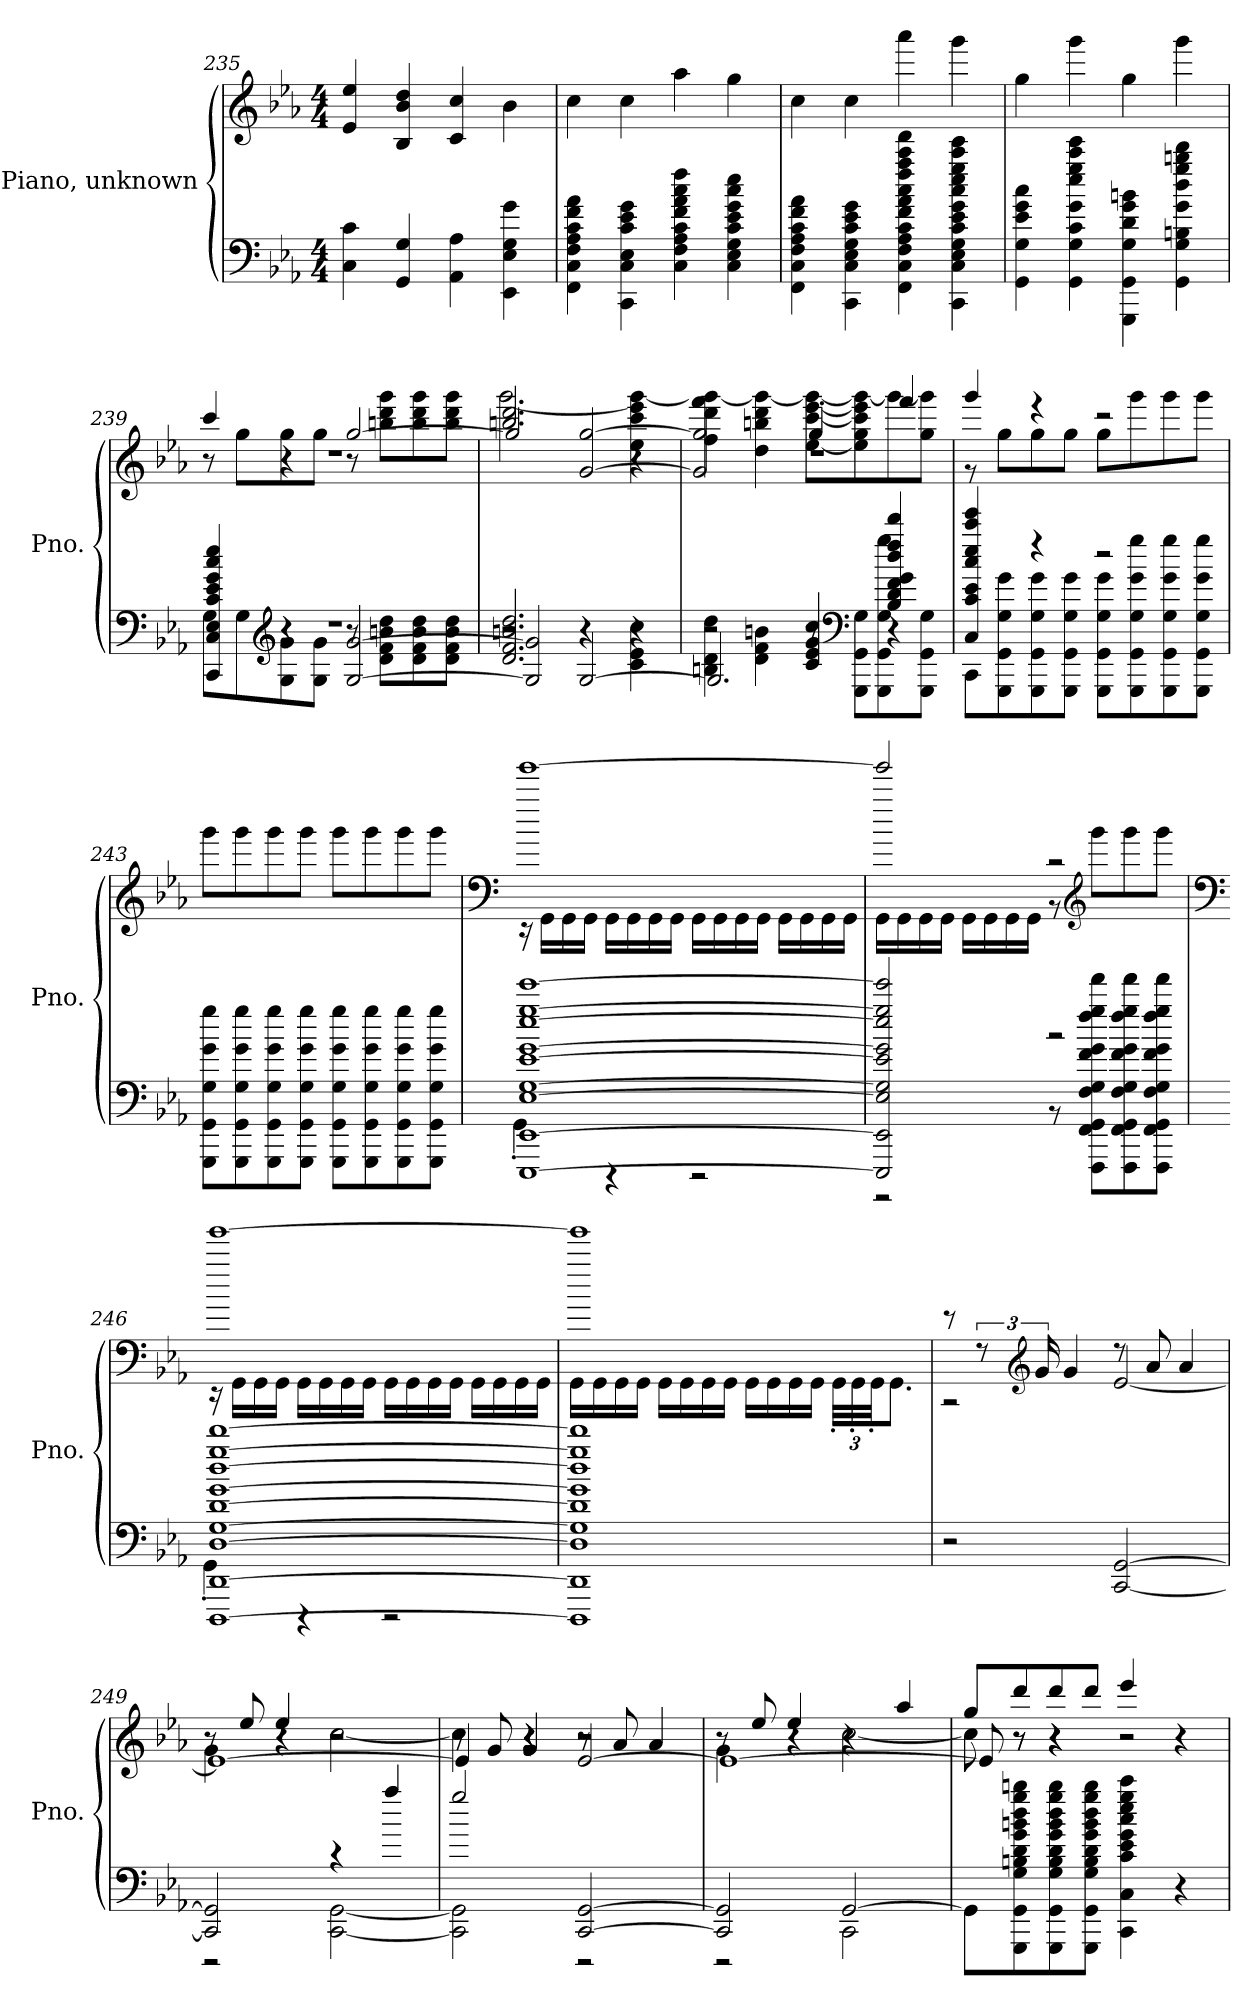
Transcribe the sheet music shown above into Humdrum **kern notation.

**kern	**kern
*part1	*part1
*staff2	*staff1
*I"Piano, unknown	*
*I'Pno.	*
*clefF4	*clefG2
*k[b-e-a-]	*k[b-e-a-]
*M4/4	*M4/4
=235	=235
4C\ 4c\	4e-/ 4ee-/
4GG/ 4G/	4B-/ 4b-/ 4dd/
4AA-\ 4A-\	4c/ 4cc/
4EE-\ 4E-\ 4G\ 4g\	4b-\
!!LO:PB:g=z
=236	=236
4FF\ 4C\ 4F\ 4A-\ 4c\ 4f\ 4a-\	4cc\
4CC\ 4C\ 4E-\ 4c\ 4e-\ 4g\	4cc\
4C\ 4F\ 4A-\ 4c\ 4f\ 4a-\ 4cc\ 4ff\	4aa-\
4C\ 4E-\ 4G\ 4c\ 4e-\ 4g\ 4cc\ 4ee-\	4gg\
=237	=237
4FF\ 4C\ 4F\ 4A-\ 4c\ 4f\ 4a-\	4cc\
4CC\ 4C\ 4E-\ 4G\ 4c\ 4e-\ 4g\	4cc\
4FF\ 4C\ 4F\ 4A-\ 4c\ 4f\ 4a-\ 4cc\ 4ff\ 4aa-\ 4ccc\ 4fff\	4aaa-\
4CC\ 4C\ 4E-\ 4G\ 4c\ 4e-\ 4g\ 4cc\ 4ee-\ 4gg\ 4ccc\ 4eee-\	4ggg\
=238	=238
4GG\ 4G\ 4e-\ 4g\ 4cc\	4gg\
4GG\ 4G\ 4c\ 4g\ 4ee-\ 4gg\ 4ccc\ 4eee-\	4ggg\
4GGG\ 4GG\ 4G\ 4d\ 4g\ 4bn\	4gg\
4GG\ 4G\ 4Bn\ 4g\ 4dd\ 4gg\ 4bbn\ 4ddd\	4ggg\
=239	=239
*^	*^
*	*^	*	*^
1r	8G\L	4CC/ 4C/ 4E-/ 4c/ 4e-/ 4g/ 4cc/ 4ee-/	1r	8r	4ccc/
.	8G\	.	.	8gg\L	.
*clefG2	*	*	*	*	*
.	8G\ 8g\	4r	.	8gg\	4r
.	8G\ 8g\J	.	.	8gg\J	.
.	8r	[2G/ [2g/	.	8r	[2gg/
.	8d\ 8f\ 8bn\ 8dd\L	.	.	8bbn\ 8ddd\ 8ggg\L	.
.	8d\ 8f\ 8b\ 8dd\	.	.	8bb\ 8ddd\ 8ggg\	.
.	8d\ 8f\ 8b\ 8dd\J	.	.	8bb\ 8ddd\ 8ggg\J	.
=240	=240	=240	=240	=240	=240
2.d/ 2.f/ 2.bn/ 2.dd/	2r	2G/] 2g/]	2.bbn/ 2.ddd/	[2.ggg\	2gg/]
.	4r	[2G/	.	.	[2g/ [2gg/
4r	4c\ 4e-\ 4cc\	.	4r	4ee-\ 4ccc\ 4eee-\ 4ggg\_	.
!!LO:LB:g=z	!!	!!
=241	=241	=241	=241	=241	=241
2r	4Bn\ 4d\ 4dd\	2.G/]	1r	4ff\ 4ddd\ 4fff\ 4ggg\_	2g/] 2gg/]
.	4d\ 4f\ 4bn\	.	.	4dd\ 4bbn\ 4ddd\ 4ggg\_	.
4c/ 4e-/ 4g/ 4cc/	8r	.	.	[8ee-\ [8ccc\ [8eee-\ 8ggg\_L	4gg'/
*clefF4	*	*	*	*	*
.	8GGG\ 8GG\ 8G\L	.	.	8ee-\] 8gg\ 8ccc\] 8eee-\] 8ggg\_	.
4B/ 4d/ 4f/ 4g/ 4dd/ 4ff/ 4ddd/	8GGG\ 8GG\ 8G\ 8gg\	4r	.	8ggg\_	4fff/
.	8GGG\ 8GG\ 8G\J	.	.	8gg\ 8ggg\]J	.
*	*v	*v	*	*	*
*	*	*	*v	*v
=242	=242	=242	=242
4C/ 4c/ 4e-/ 4cc/ 4ee-/ 4ccc/ 4eee-/	8CC\L	4ggg/	8r
.	8GGG\ 8GG\ 8G\ 8g\	.	8gg\L
4r	8GGG\ 8GG\ 8G\ 8g\	4r	8gg\
.	8GGG\ 8GG\ 8G\ 8g\J	.	8gg\J
2r	8GGG\ 8GG\ 8G\ 8g\L	2r	8gg\L
.	8GGG\ 8GG\ 8G\ 8g\ 8gg\	.	8ggg\
.	8GGG\ 8GG\ 8G\ 8g\ 8gg\	.	8ggg\
.	8GGG\ 8GG\ 8G\ 8g\ 8gg\J	.	8ggg\J
*v	*v	*	*
*	*v	*v
=243	=243
8GGG\ 8GG\ 8G\ 8g\ 8gg\L	8ggg\L
8GGG\ 8GG\ 8G\ 8g\ 8gg\	8ggg\
8GGG\ 8GG\ 8G\ 8g\ 8gg\	8ggg\
8GGG\ 8GG\ 8G\ 8g\ 8gg\J	8ggg\J
8GGG\ 8GG\ 8G\ 8g\ 8gg\L	8ggg\L
8GGG\ 8GG\ 8G\ 8g\ 8gg\	8ggg\
8GGG\ 8GG\ 8G\ 8g\ 8gg\	8ggg\
8GGG\ 8GG\ 8G\ 8g\ 8gg\J	8ggg\J
!!LO:LB:g=z
=244	=244
*	*clefF4
*^	*^
[1EEE- [1EE- [1E- [1G [1e- [1g [1ee- [1gg [1eee-	4GG'\	[1ggg	16r
.	.	.	16GG\LL
.	.	.	16GG\
.	.	.	16GG\JJ
.	4r	.	16GG\LL
.	.	.	16GG\
.	.	.	16GG\
.	.	.	16GG\JJ
.	2r	.	16GG\LL
.	.	.	16GG\
.	.	.	16GG\
.	.	.	16GG\JJ
.	.	.	16GG\LL
.	.	.	16GG\
.	.	.	16GG\
.	.	.	16GG\JJ
=245	=245	=245	=245
2EEE-/] 2EE-/] 2E-/] 2G/] 2e-/] 2g/] 2ee-/] 2gg/] 2eee-/]	2r	2ggg/]	16GG\LL
.	.	.	16GG\
.	.	.	16GG\
.	.	.	16GG\JJ
.	.	.	16GG\LL
.	.	.	16GG\
.	.	.	16GG\
.	.	.	16GG\JJ
2r	8r	2r	8r
*	*	*clefG2	*
.	8FFF\ 8FF\ 8GG\ 8F\ 8G\ 8f\ 8g\ 8ff\ 8gg\ 8fff\L	.	8ggg\L
.	8FFF\ 8FF\ 8GG\ 8F\ 8G\ 8f\ 8g\ 8ff\ 8gg\ 8fff\	.	8ggg\
.	8FFF\ 8FF\ 8GG\ 8F\ 8G\ 8f\ 8g\ 8ff\ 8gg\ 8fff\J	.	8ggg\J
!!LO:LB:g=z	!!
=246	=246	=246	=246
*	*	*clefF4	*
[1DDD [1DD [1D [1G [1d [1g [1dd [1gg [1ddd	4GG'\	[1ggg	16r
.	.	.	16GG\LL
.	.	.	16GG\
.	.	.	16GG\JJ
.	4r	.	16GG\LL
.	.	.	16GG\
.	.	.	16GG\
.	.	.	16GG\JJ
.	2r	.	16GG\LL
.	.	.	16GG\
.	.	.	16GG\
.	.	.	16GG\JJ
.	.	.	16GG\LL
.	.	.	16GG\
.	.	.	16GG\
.	.	.	16GG\JJ
*v	*v	*	*
=247	=247	=247
1DDD] 1DD] 1D] 1G] 1d] 1g] 1dd] 1gg] 1ddd]	1ggg]	16GG\LL
.	.	16GG\
.	.	16GG\
.	.	16GG\JJ
.	.	16GG\LL
.	.	16GG\
.	.	16GG\
.	.	16GG\JJ
.	.	16GG\LL
.	.	16GG\
.	.	16GG\
.	.	16GG\JJ
*	*	*Xbrackettup
.	.	48GG'\LLL
.	.	48GG'\
.	.	48GG'\JJ
.	.	8.GG\J
=248	=248	=248
2r	8r	2r
*	*brackettup	*
.	12r	.
*	*clefG2	*
.	24g/	.
.	4g/	.
[2CC/ [2GG/	8r	[2e-/
.	8a-/	.
.	4a-/	.
!!LO:LB:g=z
=249	=249	=249
*^	*	*^
2CC/] 2GG/]	2r	8r	4g\	1e-_
.	.	8ee-/	.	.
.	.	4ee-/	4r	.
4r	[2CC\ [2GG\	2r	[2cc\	.
4aa-/	.	.	.	.
=250	=250	=250	=250	=250
2gg/	2CC\] 2GG\]	8r	4cc\]	4e-/]
.	.	8g/	.	.
.	.	4g/	4r	4r
[2CC/ [2GG/	2r	8r	2r	[2e-/
.	.	8a-/	.	.
.	.	4a-/	.	.
=251	=251	=251	=251	=251
2CC/] 2GG/]	2r	8r	4g\	1e-_
.	.	8ee-/	.	.
.	.	4ee-/	4r	.
[2GG/	2CC\	4r	[2cc\	.
.	.	4aa-/	.	.
*v	*v	*	*	*
=252	=252	=252	=252
8GG\L]	8gg/L	8cc\]	8e-/]
8GGG\ 8GG\ 8G\ 8Bn\ 8d\ 8g\ 8bn\ 8dd\ 8gg\ 8bbn\	8ddd/	8r	8r
8GGG\ 8GG\ 8G\ 8B\ 8d\ 8g\ 8b\ 8dd\ 8gg\ 8bb\	8ddd/	4r	4r
8GGG\ 8GG\ 8G\ 8B\ 8d\ 8g\ 8b\ 8dd\ 8gg\ 8bb\J	8ddd/J	.	.
4CC\ 4C\ 4c\ 4e-\ 4g\ 4cc\ 4ee-\ 4gg\ 4ccc\	4eee-/	2r	2r
4r	4r	.	.
*	*v	*v	*v
=	=
*-	*-
